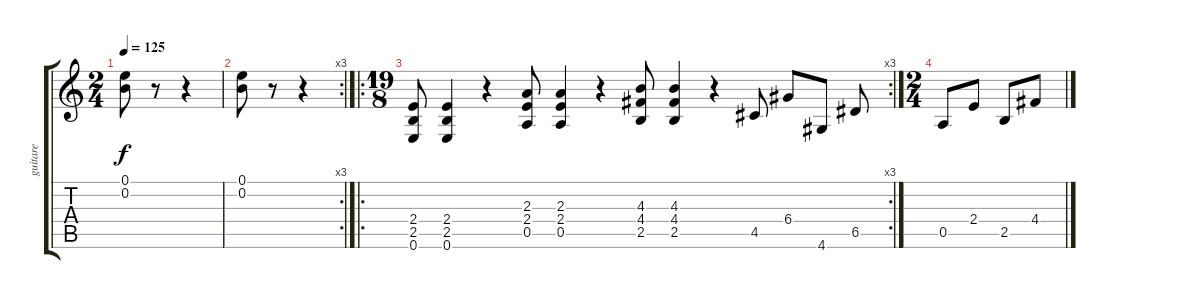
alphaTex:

\track ("guitare" "guitare") {instrument distortionguitar}
\staff {score tabs}
\tuning (E4 B3 G3 D3 A2 E2) {hide}
\ts (2 4)
\tempo 125
\clef g2
\ks c
(0.1 0.2).8{dy f} r.8 r.4 |
\rc 3
(0.1 0.2).8 r.8 r.4 |
\ro
\rc 3
\ts (19 8)
(2.4 2.5 0.6).8{instrument distortionguitar} (2.4 2.5 0.6).4 r.4 (2.3 2.4 0.5).8 (2.3 2.4 0.5).4 r.4 (4.3 4.4 2.5).8 (4.3 4.4 2.5).4 r.4 4.5.8 6.4.8 4.6.8 6.5.8 |
\ts (2 4)
0.5.8 2.4.8 2.5.8 4.4.8
